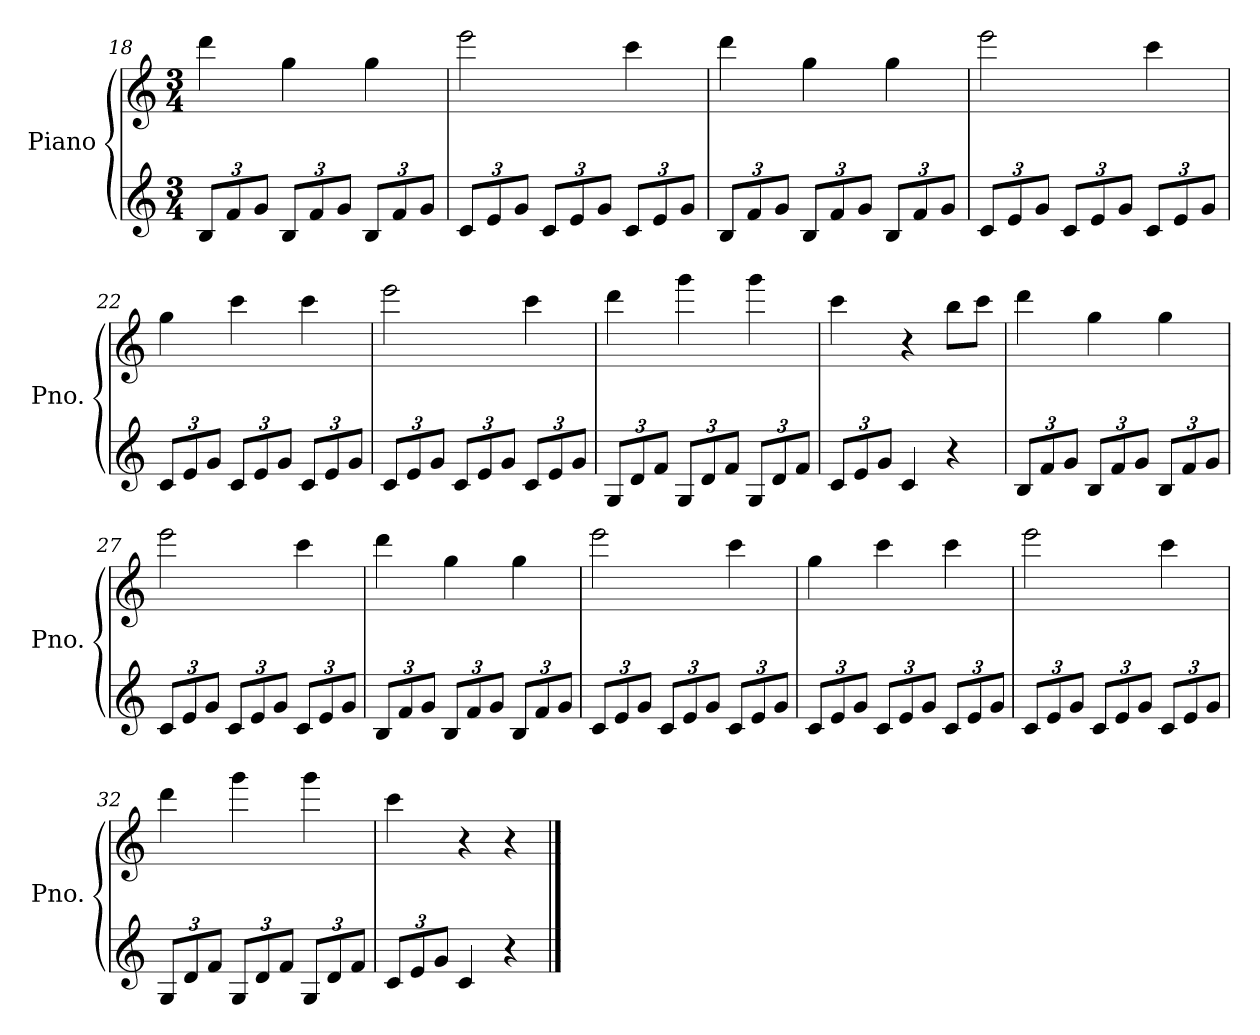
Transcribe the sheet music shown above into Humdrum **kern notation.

**kern	**kern
*part1	*part1
*staff2	*staff1
*I"Piano	*
*I'Pno.	*
*clefG2	*clefG2
*k[]	*k[]
*M3/4	*M3/4
*Xbrackettup	*
=18	=18
12B/L	4ddd\
12f/	.
12g/J	.
12B/L	4gg\
12f/	.
12g/J	.
12B/L	4gg\
12f/	.
12g/J	.
=19	=19
12c/L	2eee\
12e/	.
12g/J	.
12c/L	.
12e/	.
12g/J	.
12c/L	4ccc\
12e/	.
12g/J	.
=20	=20
12B/L	4ddd\
12f/	.
12g/J	.
12B/L	4gg\
12f/	.
12g/J	.
12B/L	4gg\
12f/	.
12g/J	.
!!LO:LB:g=z
=21	=21
12c/L	2eee\
12e/	.
12g/J	.
12c/L	.
12e/	.
12g/J	.
12c/L	4ccc\
12e/	.
12g/J	.
=22	=22
12c/L	4gg\
12e/	.
12g/J	.
12c/L	4ccc\
12e/	.
12g/J	.
12c/L	4ccc\
12e/	.
12g/J	.
=23	=23
12c/L	2eee\
12e/	.
12g/J	.
12c/L	.
12e/	.
12g/J	.
12c/L	4ccc\
12e/	.
12g/J	.
=24	=24
12G/L	4ddd\
12d/	.
12f/J	.
12G/L	4ggg\
12d/	.
12f/J	.
12G/L	4ggg\
12d/	.
12f/J	.
=25	=25
12c/L	4ccc\
12e/	.
12g/J	.
4c/	4r
4r	8bb\L
.	8ccc\J
!!LO:PB:g=z
=26	=26
12B/L	4ddd\
12f/	.
12g/J	.
12B/L	4gg\
12f/	.
12g/J	.
12B/L	4gg\
12f/	.
12g/J	.
=27	=27
12c/L	2eee\
12e/	.
12g/J	.
12c/L	.
12e/	.
12g/J	.
12c/L	4ccc\
12e/	.
12g/J	.
=28	=28
12B/L	4ddd\
12f/	.
12g/J	.
12B/L	4gg\
12f/	.
12g/J	.
12B/L	4gg\
12f/	.
12g/J	.
=29	=29
12c/L	2eee\
12e/	.
12g/J	.
12c/L	.
12e/	.
12g/J	.
12c/L	4ccc\
12e/	.
12g/J	.
=30	=30
12c/L	4gg\
12e/	.
12g/J	.
12c/L	4ccc\
12e/	.
12g/J	.
12c/L	4ccc\
12e/	.
12g/J	.
!!LO:LB:g=z
=31	=31
12c/L	2eee\
12e/	.
12g/J	.
12c/L	.
12e/	.
12g/J	.
12c/L	4ccc\
12e/	.
12g/J	.
=32	=32
12G/L	4ddd\
12d/	.
12f/J	.
12G/L	4ggg\
12d/	.
12f/J	.
12G/L	4ggg\
12d/	.
12f/J	.
=33	=33
12c/L	4ccc\
12e/	.
12g/J	.
4c/	4r
4r	4r
==	==
*-	*-
